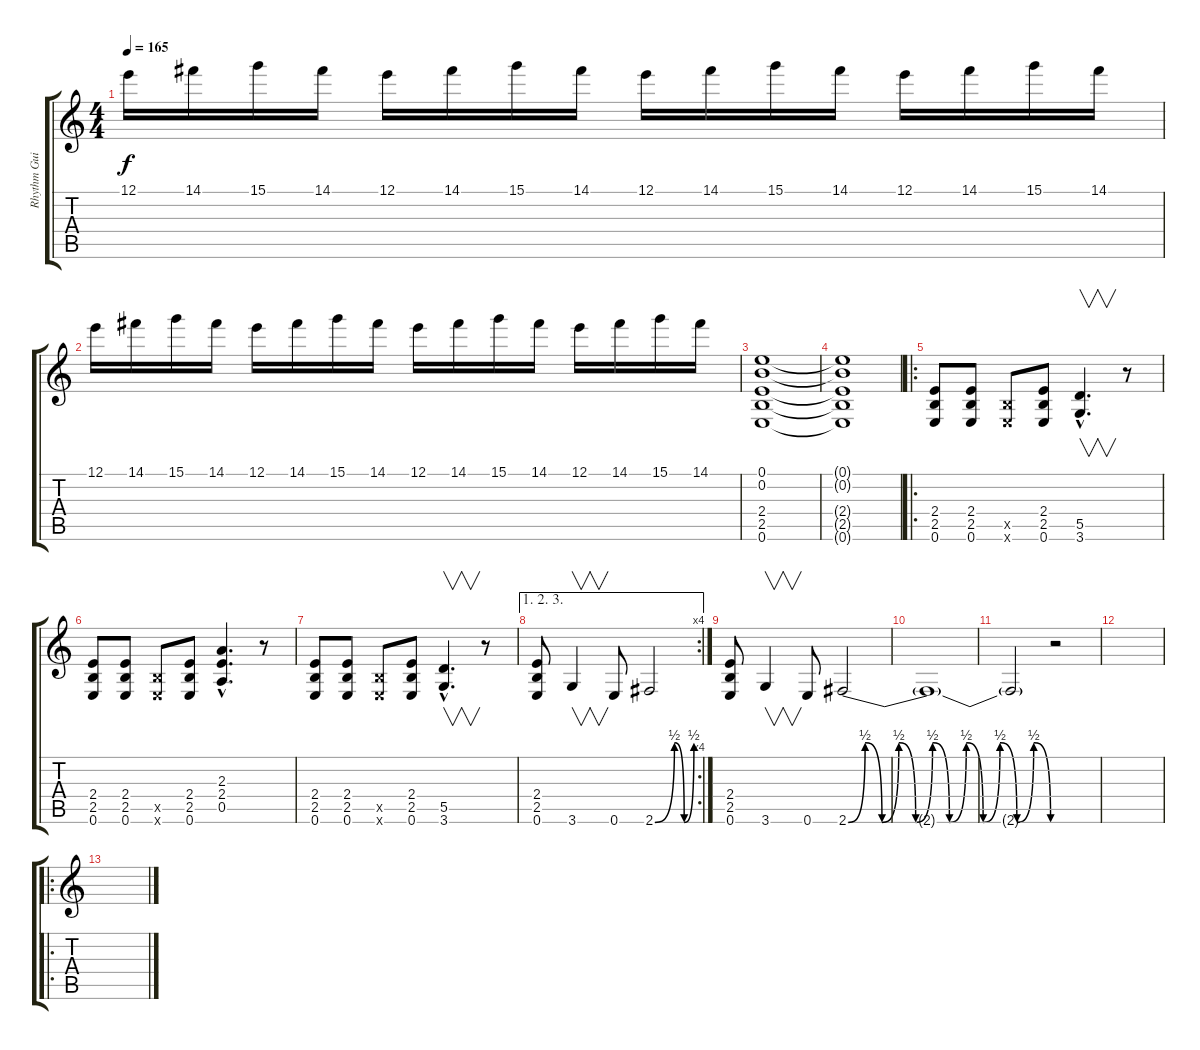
\track ("Rhythm Guitar" "Rhythm Gui") {instrument overdrivenguitar}
\staff {score tabs}
\tuning (E4 B3 G3 D3 A2 E2) {hide}
\ts (4 4)
\tempo 165
\clef g2
\ks c
12.1.16{dy f} 14.1.16 15.1.16 14.1.16 12.1.16 14.1.16 15.1.16 14.1.16 12.1.16 14.1.16 15.1.16 14.1.16 12.1.16 14.1.16 15.1.16 14.1.16 |
12.1.16 14.1.16 15.1.16 14.1.16 12.1.16 14.1.16 15.1.16 14.1.16 12.1.16 14.1.16 15.1.16 14.1.16 12.1.16 14.1.16 15.1.16 14.1.16 |
(0.1 0.2 2.4 2.5 0.6).1 |
(0.1{t} 0.2{t} 2.4{t} 2.5{t} 0.6{t}).1 |
\ro
(2.4 2.5 0.6).8 (2.4 2.5 0.6).8 (2.5{x} 0.6{x}).8 (2.4 2.5 0.6).8 (5.5{hac} 3.6{hac}).4{v d} r.8 |
(2.4 2.5 0.6).8 (2.4 2.5 0.6).8 (2.5{x} 0.6{x}).8 (2.4 2.5 0.6).8 (2.3{hac} 2.4{hac} 0.5{hac}).4{d} r.8 |
(2.4 2.5 0.6).8 (2.4 2.5 0.6).8 (2.5{x} 0.6{x}).8 (2.4 2.5 0.6).8 (5.5{hac} 3.6{hac}).4{v d} r.8 |
\ae (1 2 3)
\rc 4
(2.4 2.5 0.6).8 3.6.4{v} 0.6.8 2.6{be (custom 0 0 30 2 45 0 60 2)}.2 |
(2.4 2.5 0.6).8 3.6.4{v} 0.6.8 2.6{be (custom 0 0 5 2 10 0 15 2 20 0 25 2 30 0 35 2 40 0 45 2 50 0 55 2 60 0)}.2{volume 0} |
2.6{t}.1 |
2.6{t}.2 r.2 |
|
\ro
